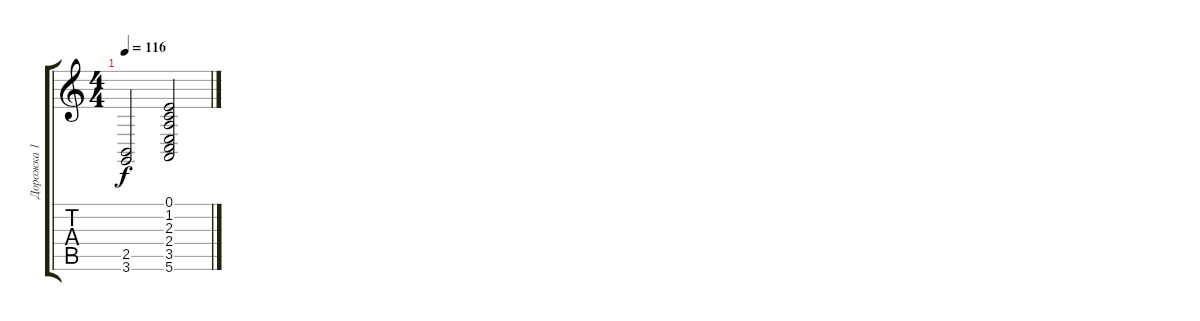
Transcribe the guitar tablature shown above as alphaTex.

\track ("Дорожка 1" "Дорожка 1") {instrument brightacousticpiano}
\staff {score tabs}
\tuning (E4 B3 G3 D3 A2 E2) {hide}
\ts (4 4)
\tempo 116
\clef g2
\ks c
(2.5 3.6).2{dy f} (0.1 1.2 2.3 2.4 3.5 5.6).2
